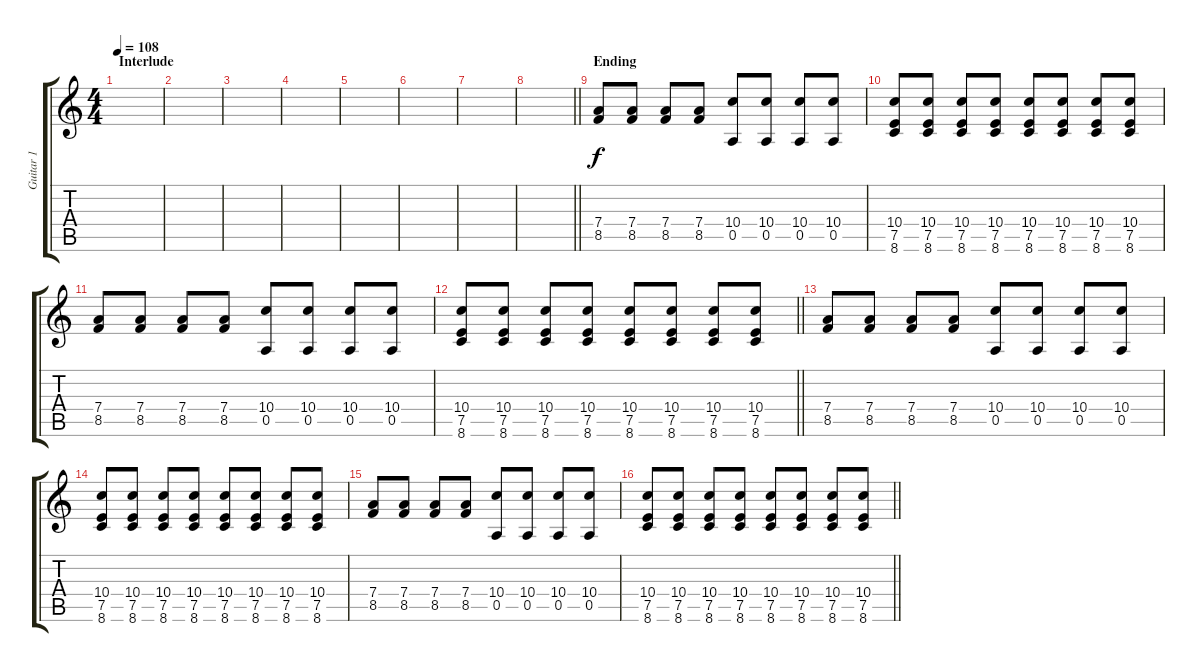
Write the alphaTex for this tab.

\track ("Guitar 1" "Guitar 1") {instrument electricguitarjazz}
\staff {score tabs}
\tuning (E4 B3 G3 D3 A2 E2) {hide}
\ts (4 4)
\section ("" "Interlude")
\tempo 108
\clef g2
\ks c
|
|
|
|
|
|
|
\barLineRight lightlight
|
\section ("" "Ending")
(7.4 8.5).8 (7.4 8.5).8 (7.4 8.5).8 (7.4 8.5).8 (10.4 0.5).8 (10.4 0.5).8 (10.4 0.5).8 (10.4 0.5).8 |
(10.4 7.5 8.6).8 (10.4 7.5 8.6).8 (10.4 7.5 8.6).8 (10.4 7.5 8.6).8 (10.4 7.5 8.6).8 (10.4 7.5 8.6).8 (10.4 7.5 8.6).8 (10.4 7.5 8.6).8 |
(7.4 8.5).8 (7.4 8.5).8 (7.4 8.5).8 (7.4 8.5).8 (10.4 0.5).8 (10.4 0.5).8 (10.4 0.5).8 (10.4 0.5).8 |
\barLineRight lightlight
(10.4 7.5 8.6).8 (10.4 7.5 8.6).8 (10.4 7.5 8.6).8 (10.4 7.5 8.6).8 (10.4 7.5 8.6).8 (10.4 7.5 8.6).8 (10.4 7.5 8.6).8 (10.4 7.5 8.6).8 |
(7.4 8.5).8 (7.4 8.5).8 (7.4 8.5).8 (7.4 8.5).8 (10.4 0.5).8 (10.4 0.5).8 (10.4 0.5).8 (10.4 0.5).8 |
(10.4 7.5 8.6).8 (10.4 7.5 8.6).8 (10.4 7.5 8.6).8 (10.4 7.5 8.6).8 (10.4 7.5 8.6).8 (10.4 7.5 8.6).8 (10.4 7.5 8.6).8 (10.4 7.5 8.6).8 |
(7.4 8.5).8 (7.4 8.5).8 (7.4 8.5).8 (7.4 8.5).8 (10.4 0.5).8 (10.4 0.5).8 (10.4 0.5).8 (10.4 0.5).8 |
\barLineRight lightlight
(10.4 7.5 8.6).8 (10.4 7.5 8.6).8 (10.4 7.5 8.6).8 (10.4 7.5 8.6).8 (10.4 7.5 8.6).8 (10.4 7.5 8.6).8 (10.4 7.5 8.6).8 (10.4 7.5 8.6).8
